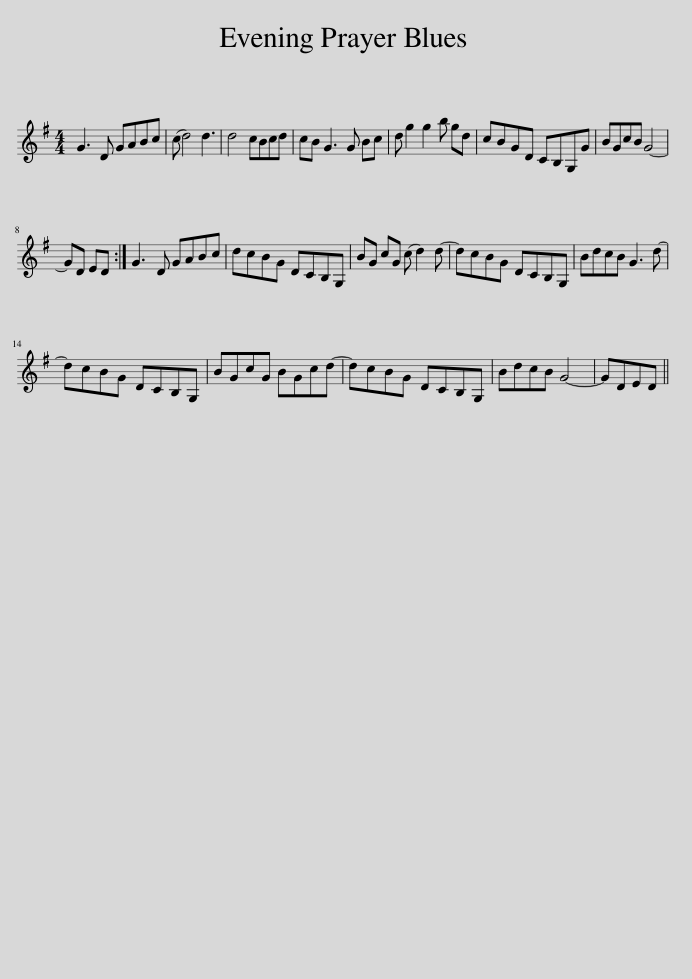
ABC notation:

X:1
L:1/8
M:4/4
I:linebreak $
K:G
V:1 treble
V:1
 G3 D GABc | (c d4) d3 | d4 cBcd | cB G3 G Bc | d g2 g2 b gd | %5
 cBGD CB,G,G | BGcB G4- |$ GD ED :| G3 D GABc | dcBG DCB,G, | %10
 BG cG (c d2) d- | dcBG DCB,G, | BdcB G3 d- |$ dcBG DCB,G, | BGcG BGcd- | %15
 dcBG DCB,G, | BdcB G4- | GDED || %18
